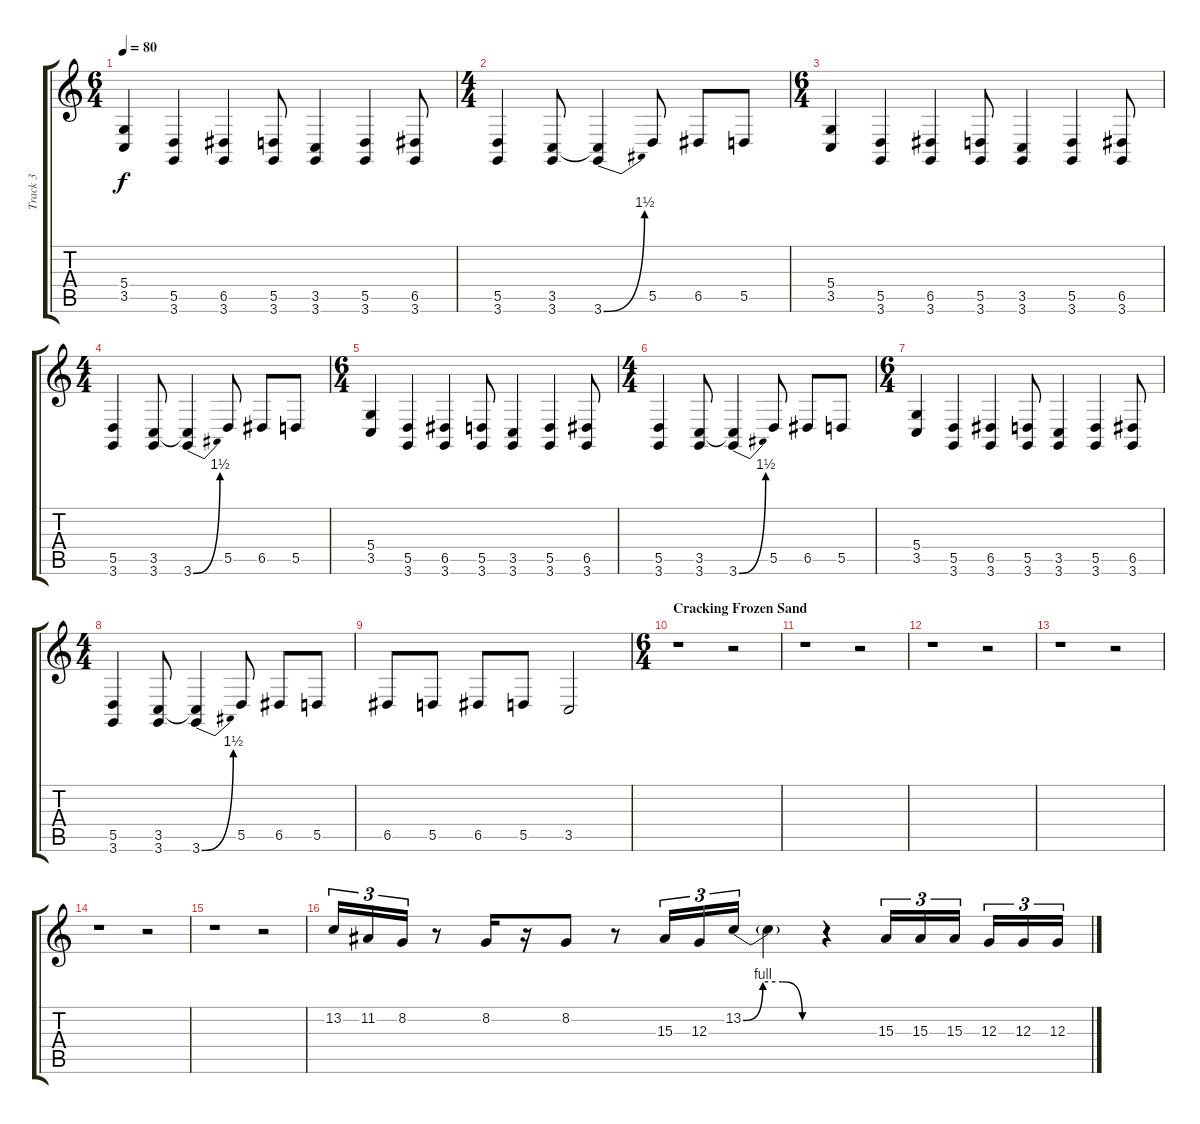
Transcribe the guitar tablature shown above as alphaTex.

\track ("Track 3" "Track 3") {instrument pad3polysynth}
\staff {score tabs}
\tuning (E4 B3 G3 D3 A2 E2) {hide}
\ts (6 4)
\tempo 80
\clef g2
\ks c
(5.4 3.5).4{dy f} (5.5 3.6).4 (6.5 3.6).4 (5.5 3.6).8 (3.5 3.6).4 (5.5 3.6).4 (6.5 3.6).8 |
\ts (4 4)
(5.5 3.6).4 (3.5 3.6).8 (3.5{t} 3.6{be (bend 0 0 60 6)}).4 5.5.8 6.5.8 5.5.8 |
\ts (6 4)
(5.4 3.5).4 (5.5 3.6).4 (6.5 3.6).4 (5.5 3.6).8 (3.5 3.6).4 (5.5 3.6).4 (6.5 3.6).8 |
\ts (4 4)
(5.5 3.6).4 (3.5 3.6).8 (3.5{t} 3.6{be (bend 0 0 60 6)}).4 5.5.8 6.5.8 5.5.8 |
\ts (6 4)
(5.4 3.5).4 (5.5 3.6).4 (6.5 3.6).4 (5.5 3.6).8 (3.5 3.6).4 (5.5 3.6).4 (6.5 3.6).8 |
\ts (4 4)
(5.5 3.6).4 (3.5 3.6).8 (3.5{t} 3.6{be (bend 0 0 60 6)}).4 5.5.8 6.5.8 5.5.8 |
\ts (6 4)
(5.4 3.5).4 (5.5 3.6).4 (6.5 3.6).4 (5.5 3.6).8 (3.5 3.6).4 (5.5 3.6).4 (6.5 3.6).8 |
\ts (4 4)
(5.5 3.6).4 (3.5 3.6).8 (3.5{t} 3.6{be (bend 0 0 60 6)}).4 5.5.8 6.5.8 5.5.8 |
6.5.8 5.5.8 6.5.8 5.5.8 3.5.2 |
\ts (6 4)
\section ("" "Cracking Frozen Sand")
r.1 r.2 |
r.1 r.2 |
r.1 r.2 |
r.1 r.2 |
r.1 r.2 |
r.1 r.2 |
13.2.16{tu (3 2)} 11.2.16{tu (3 2)} 8.2.16{tu (3 2)} r.8 8.2.16 r.16 8.2.8 r.8 15.3.16{tu (3 2)} 12.3.16{tu (3 2)} 13.2{be (custom 0 0 15 4 30 4 45 0 60 0)}.16{tu (3 2)} 13.2{t}.4 r.4 15.3.16{tu (3 2)} 15.3.16{tu (3 2)} 15.3.16{tu (3 2)} 12.3.16{tu (3 2)} 12.3.16{tu (3 2)} 12.3.16{tu (3 2)}
